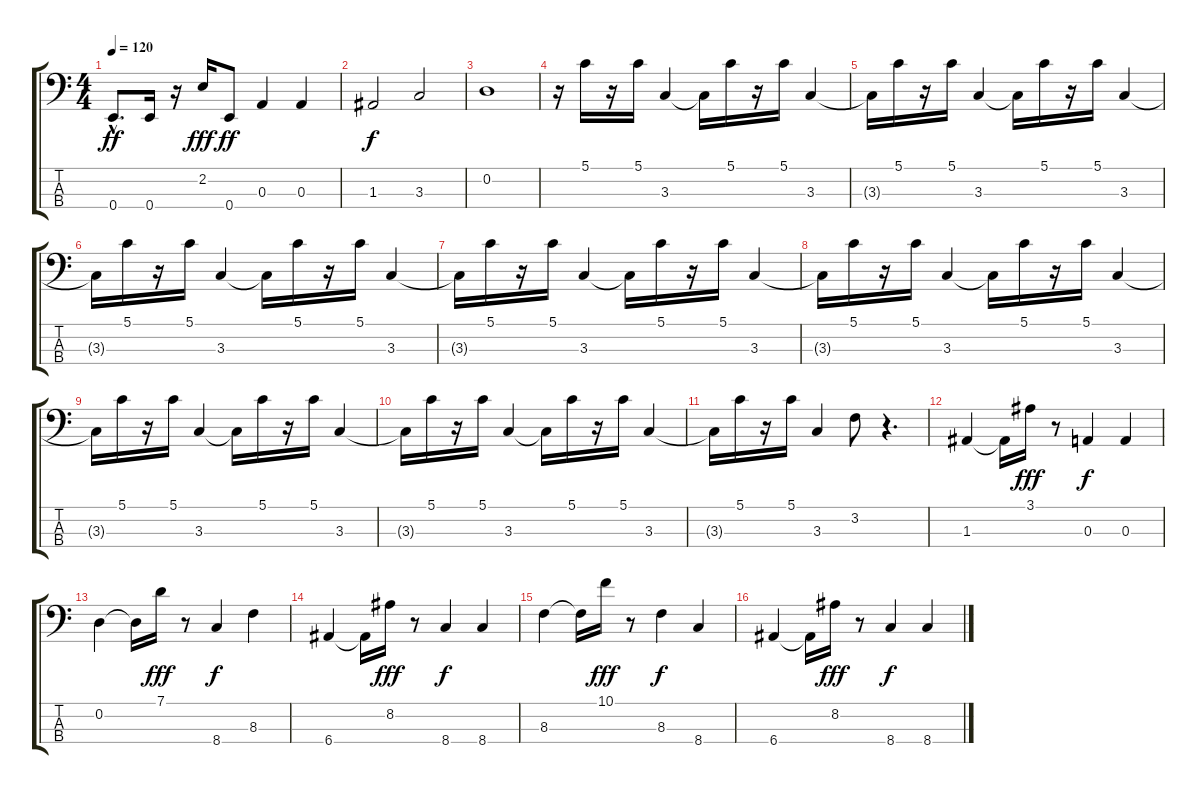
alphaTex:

\track "" {instrument electricbasspick}
\staff {score tabs}
\tuning (G2 D2 A1 E1) {hide}
\ts (4 4)
\tempo 120
\clef f4
\ks c
0.4{hac}.8{d dy ff} 0.4.16 r.16 2.2.16{dy fff} 0.4.8{dy ff} 0.3.4 0.3.4 |
1.3.2{dy f} 3.3.2 |
0.2.1 |
r.16 5.1.16 r.16 5.1.16 3.3.4 3.3{t}.16 5.1.16 r.16 5.1.16 3.3.4 |
3.3{t}.16 5.1.16 r.16 5.1.16 3.3.4 3.3{t}.16 5.1.16 r.16 5.1.16 3.3.4 |
3.3{t}.16 5.1.16 r.16 5.1.16 3.3.4 3.3{t}.16 5.1.16 r.16 5.1.16 3.3.4 |
3.3{t}.16 5.1.16 r.16 5.1.16 3.3.4 3.3{t}.16 5.1.16 r.16 5.1.16 3.3.4 |
3.3{t}.16 5.1.16 r.16 5.1.16 3.3.4 3.3{t}.16 5.1.16 r.16 5.1.16 3.3.4 |
3.3{t}.16 5.1.16 r.16 5.1.16 3.3.4 3.3{t}.16 5.1.16 r.16 5.1.16 3.3.4 |
3.3{t}.16 5.1.16 r.16 5.1.16 3.3.4 3.3{t}.16 5.1.16 r.16 5.1.16 3.3.4 |
3.3{t}.16 5.1.16 r.16 5.1.16 3.3.4 3.2.8 r.4{d} |
1.3.4 1.3{t}.16 3.1.16{dy fff} r.8 0.3.4{dy f} 0.3.4 |
0.2.4 0.2{t}.16 7.1.16{dy fff} r.8 8.4.4{dy f} 8.3.4 |
6.4.4 6.4{t}.16 8.2.16{dy fff} r.8 8.4.4{dy f} 8.4.4 |
8.3.4 8.3{t}.16 10.1.16{dy fff} r.8 8.3.4{dy f} 8.4.4 |
6.4.4 6.4{t}.16 8.2.16{dy fff} r.8 8.4.4{dy f} 8.4.4
